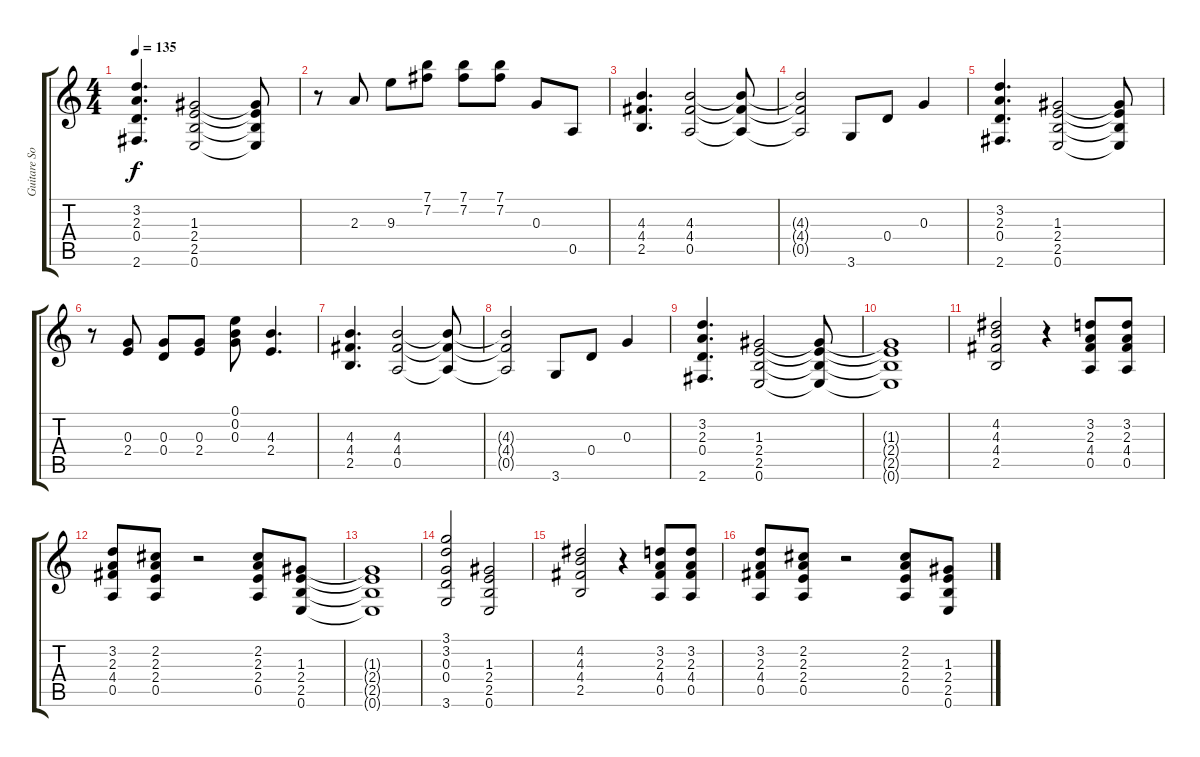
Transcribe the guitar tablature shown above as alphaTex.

\track ("Guitare Solo" "Guitare So") {instrument overdrivenguitar}
\staff {score tabs}
\tuning (E4 B3 G3 D3 A2 E2) {hide}
\ts (4 4)
\tempo 135
\clef g2
\ks c
(3.2 2.3 0.4 2.6).4{d dy f} (1.3 2.4 2.5 0.6).2 (1.3{t} 2.4{t} 2.5{t} 0.6{t}).8 |
r.8 2.3.8 9.3.8 (7.1 7.2).8 (7.1 7.2).8 (7.1 7.2).8 0.3.8 0.5.8 |
(4.3 4.4 2.5).4{d} (4.3 4.4 0.5).2 (4.3{t} 4.4{t} 0.5{t}).8 |
(4.3{t} 4.4{t} 0.5{t}).2 3.6.8 0.4.8 0.3.4 |
(3.2 2.3 0.4 2.6).4{d} (1.3 2.4 2.5 0.6).2 (1.3{t} 2.4{t} 2.5{t} 0.6{t}).8 |
r.8 (0.3 2.4).8 (0.3 0.4).8 (0.3 2.4).8 (0.1 0.2 0.3).8 (4.3 2.4).4{d} |
(4.3 4.4 2.5).4{d} (4.3 4.4 0.5).2 (4.3{t} 4.4{t} 0.5{t}).8 |
(4.3{t} 4.4{t} 0.5{t}).2 3.6.8 0.4.8 0.3.4 |
(3.2 2.3 0.4 2.6).4{d} (1.3 2.4 2.5 0.6).2 (1.3{t} 2.4{t} 2.5{t} 0.6{t}).8 |
(1.3{t} 2.4{t} 2.5{t} 0.6{t}).1 |
(4.2 4.3 4.4 2.5).2 r.4 (3.2 2.3 4.4 0.5).8 (3.2 2.3 4.4 0.5).8 |
(3.2 2.3 4.4 0.5).8 (2.2 2.3 2.4 0.5).8 r.2 (2.2 2.3 2.4 0.5).8 (1.3 2.4 2.5 0.6).8 |
(1.3{t} 2.4{t} 2.5{t} 0.6{t}).1 |
(3.1 3.2 0.3 0.4 3.6).2 (1.3 2.4 2.5 0.6).2 |
(4.2 4.3 4.4 2.5).2 r.4 (3.2 2.3 4.4 0.5).8 (3.2 2.3 4.4 0.5).8 |
(3.2 2.3 4.4 0.5).8 (2.2 2.3 2.4 0.5).8 r.2 (2.2 2.3 2.4 0.5).8 (1.3 2.4 2.5 0.6).8
